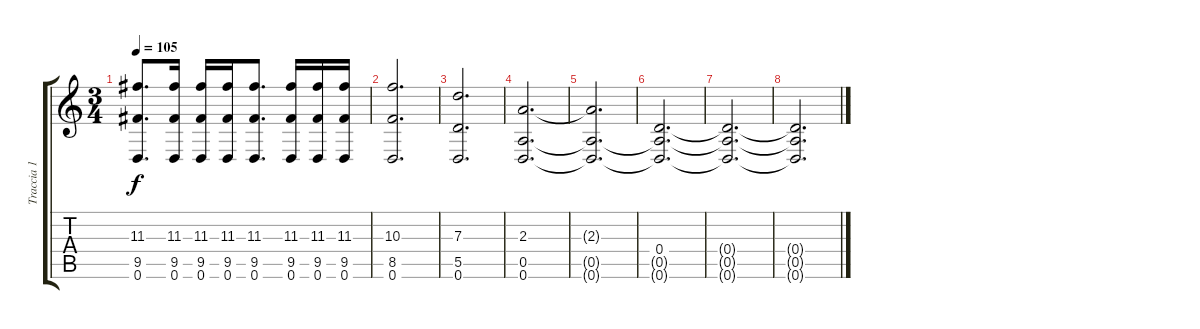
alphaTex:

\track ("Traccia 1" "Traccia 1") {instrument distortionguitar}
\staff {score tabs}
\tuning (E4 B3 G3 D3 A2 D2) {hide}
\ts (3 4)
\tempo 105
\clef g2
\ks c
(11.3 9.5 0.6).8{d dy f} (11.3 9.5 0.6).16 (11.3 9.5 0.6).16 (11.3 9.5 0.6).16 (11.3 9.5 0.6).8{d} (11.3 9.5 0.6).16 (11.3 9.5 0.6).16 (11.3 9.5 0.6).16 |
(10.3 8.5 0.6).2{d} |
(7.3 5.5 0.6).2{d} |
(2.3 0.5 0.6).2{d volume 0} |
(2.3{t} 0.5{t} 0.6{t}).2{d} |
(0.4 0.5{t} 0.6{t}).2{d} |
(0.4{t} 0.5{t} 0.6{t}).2{d} |
(0.4{t} 0.5{t} 0.6{t}).2{d}
